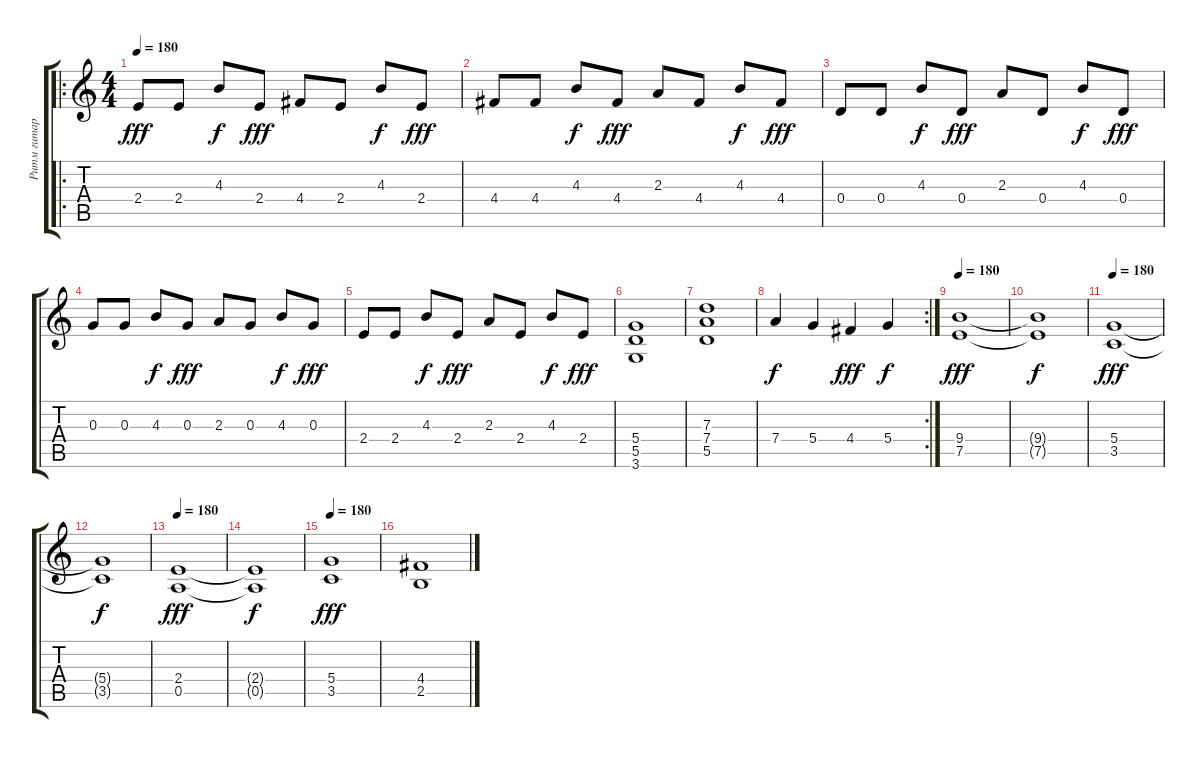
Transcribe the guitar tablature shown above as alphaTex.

\track ("Ритм гитара" "Ритм гитар") {instrument distortionguitar}
\staff {score tabs}
\tuning (E4 B3 G3 D3 A2 E2) {hide}
\ro
\ts (4 4)
\tempo 180
\clef g2
\ks c
2.4.8{dy fff} 2.4.8 4.3.8{dy f} 2.4.8{dy fff} 4.4.8 2.4.8 4.3.8{dy f} 2.4.8{dy fff} |
4.4.8 4.4.8 4.3.8{dy f} 4.4.8{dy fff} 2.3.8 4.4.8 4.3.8{dy f} 4.4.8{dy fff} |
0.4.8 0.4.8 4.3.8{dy f} 0.4.8{dy fff} 2.3.8 0.4.8 4.3.8{dy f} 0.4.8{dy fff} |
0.3.8 0.3.8 4.3.8{dy f} 0.3.8{dy fff} 2.3.8 0.3.8 4.3.8{dy f} 0.3.8{dy fff} |
2.4.8 2.4.8 4.3.8{dy f} 2.4.8{dy fff} 2.3.8 2.4.8 4.3.8{dy f} 2.4.8{dy fff} |
(5.4 5.5 3.6).1 |
(7.3 7.4 5.5).1 |
\rc 2
7.4.4{dy f} 5.4.4 4.4.4{dy fff} 5.4.4{dy f} |
\tempo 180
(9.4 7.5).1{dy fff} |
(9.4{t} 7.5{t}).1{dy f} |
\tempo 180
(5.4 3.5).1{dy fff} |
(5.4{t} 3.5{t}).1{dy f} |
\tempo 180
(2.4 0.5).1{dy fff} |
(2.4{t} 0.5{t}).1{dy f} |
\tempo 180
(5.4 3.5).1{dy fff} |
(4.4 2.5).1
